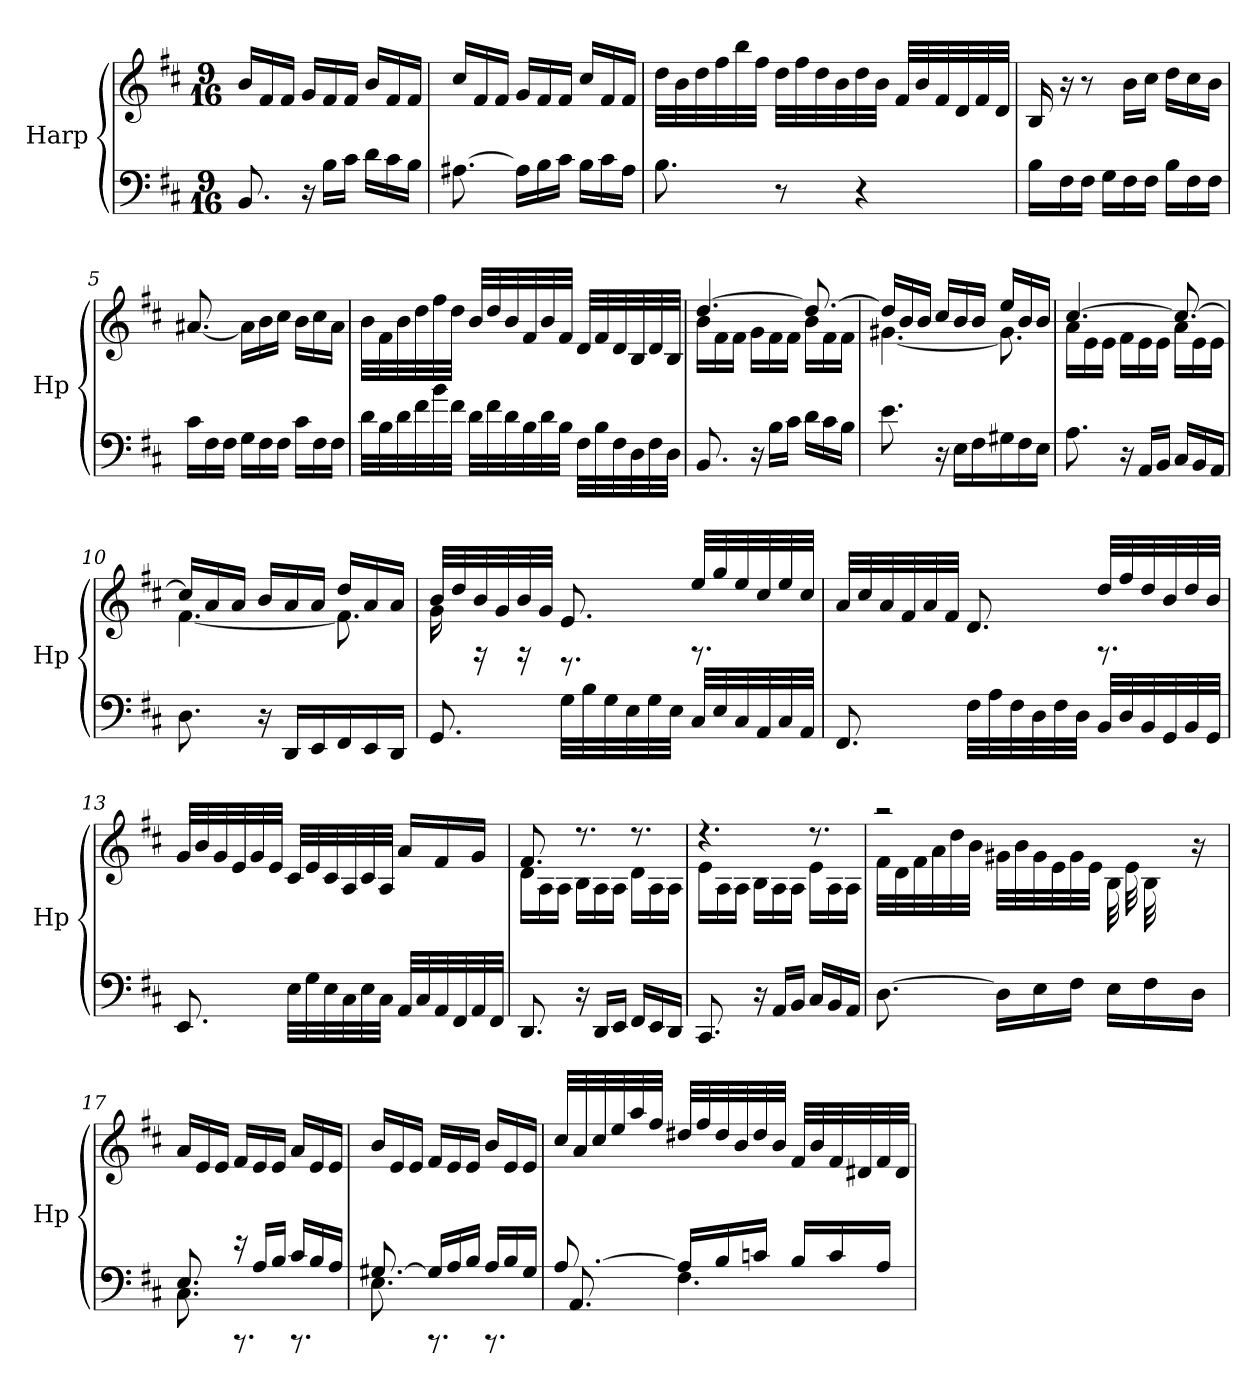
**kern	**kern
*part1	*part1
*staff2	*staff1
*I"Harp	*
*I'Hp	*
*clefF4	*clefG2
*k[f#c#]	*k[f#c#]
*M9/16	*M9/16
*MM72	*MM72
=1	=1
8.BB/	16b/LL
.	16f#/
.	16f#/JJ
16r	16g/LL
16B\LL	16f#/
16c#\JJ	16f#/JJ
16d\LL	16b/LL
16c#\	16f#/
16B\JJ	16f#/JJ
=2	=2
[8.A#X\	16cc#/LL
.	16f#/
.	16f#/JJ
16A#\LL]	16g/LL
16B\	16f#/
16c#\JJ	16f#/JJ
16B\LL	16cc#/LL
16c#\	16f#/
16A#\JJ	16f#/JJ
=3	=3
8.B\	32dd\LLL
.	32b\
.	32dd\
.	32ff#\
.	32bb\
.	32ff#\JJJ
8r	32dd\LLL
.	32ff#\
.	32dd\
.	32b\
4r	32dd\
.	32b\JJJ
.	32f#/LLL
.	32b/
.	32f#/
.	32d/
.	32f#/
.	32d/JJJ
!!LO:LB:g=z
=4	=4
16B\LL	16B/
16F#\	16r
16F#\JJ	8r
16G\LL	.
16F#\	16b\LL
16F#\JJ	16cc#\JJ
16B\LL	16dd\LL
16F#\	16cc#\
16F#\JJ	16b\JJ
=5	=5
16c#\LL	[8.a#X/
16F#\	.
16F#\JJ	.
16G\LL	16a#\LL]
16F#\	16b\
16F#\JJ	16cc#\JJ
16c#\LL	16b\LL
16F#\	16cc#\
16F#\JJ	16a#\JJ
=6	=6
32d\LLL	32b\LLL
32B\	32f#\
32d\	32b\
32f#\	32dd\
32b\	32ff#\
32f#\JJJ	32dd\JJJ
32d\LLL	32b/LLL
32f#\	32dd/
32d\	32b/
32B\	32f#/
32d\	32b/
32B\JJJ	32f#/JJJ
32F#\LLL	32d/LLL
32B\	32f#/
32F#\	32d/
32D\	32B/
32F#\	32d/
32D\JJJ	32B/JJJ
!!LO:LB:g=z
=7	=7
*	*^
8.BB/	[4.dd/	16b\LL
.	.	16f#\
.	.	16f#\JJ
16r	.	16g\LL
16B\LL	.	16f#\
16c#\JJ	.	16f#\JJ
16d\LL	8.dd/_	16b\LL
16c#\	.	16f#\
16B\JJ	.	16f#\JJ
=8	=8	=8
8.e\	16dd/LL]	[4.g#X\
.	16b/	.
.	16b/JJ	.
16r	16cc#/LL	.
16E\LL	16b/	.
16F#\	16b/JJ	.
16G#X\	16ee/LL	8.g#\]
16F#\	16b/	.
16E\JJ	16b/JJ	.
=9	=9	=9
8.A\	[4.cc#/	16a\LL
.	.	16e\
.	.	16e\JJ
16r	.	16f#\LL
16AA/LL	.	16e\
16BB/JJ	.	16e\JJ
16C#/LL	8.cc#/_	16a\LL
16BB/	.	16e\
16AA/JJ	.	16e\JJ
=10	=10	=10
8.D\	16cc#/LL]	[4.f#\
.	16a/	.
.	16a/JJ	.
16r	16b/LL	.
16DD/LL	16a/	.
16EE/	16a/JJ	.
16FF#/	16dd/LL	8.f#\]
16EE/	16a/	.
16DD/JJ	16a/JJ	.
!!LO:LB:g=z	!!
=11	=11	=11
8.GG/	32b/LLL	16g\
.	32dd/	.
.	32b/	16rF
.	32g/	.
.	32b/	16rF
.	32g/JJJ	.
32G\LLL	8.e/	8.rD
32B\	.	.
32G\	.	.
32E\	.	.
32G\	.	.
32E\JJJ	.	.
32C#/LLL	32ee/LLL	8.rF
32E/	32gg/	.
32C#/	32ee/	.
32AA/	32cc#/	.
32C#/	32ee/	.
32AA/JJJ	32cc#/JJJ	.
=12	=12	=12
8.FF#/	32a/LLL	4.ryy
.	32cc#/	.
.	32a/	.
.	32f#/	.
.	32a/	.
.	32f#/JJJ	.
32F#\LLL	8.d/	.
32A\	.	.
32F#\	.	.
32D\	.	.
32F#\	.	.
32D\JJJ	.	.
32BB/LLL	32dd/LLL	8.rF
32D/	32ff#/	.
32BB/	32dd/	.
32GG/	32b/	.
32BB/	32dd/	.
32GG/JJJ	32b/JJJ	.
*	*v	*v
!!LO:LB:g=z
=13	=13
8.EE/	32g/LLL
.	32b/
.	32g/
.	32e/
.	32g/
.	32e/JJJ
32E\LLL	32c#/LLL
32G\	32e/
32E\	32c#/
32C#\	32A/
32E\	32c#/
32C#\JJJ	32A/JJJ
32AA/LLL	16a/LL
32C#/	.
32AA/	16f#/
32FF#/	.
32AA/	16g/JJ
32FF#/JJJ	.
=14	=14
*	*^
8.DD/	8.f#/	16d\LL
.	.	16A\
.	.	16A\JJ
16r	8.r	16B\LL
16DD/LL	.	16A\
16EE/JJ	.	16A\JJ
16FF#/LL	8.r	16d\LL
16EE/	.	16A\
16DD/JJ	.	16A\JJ
=15	=15	=15
8.CC#/	4.r	16e\LL
.	.	16A\
.	.	16A\JJ
16r	.	16B\LL
16AA/LL	.	16A\
16BB/JJ	.	16A\JJ
16C#/LL	8.r	16e\LL
16BB/	.	16A\
16AA/JJ	.	16A\JJ
!!LO:PB:g=z	!!
=16	=16	=16
*^	*	*
4...ryy	[8.D\	2r	32f#\LLL
.	.	.	32d\
.	.	.	32f#\
.	.	.	32a\
.	.	.	32dd\
.	.	.	32b\JJJ
.	16D\LL]	.	32g#X\LLL
.	.	.	32b\
.	16E\	.	32g#\
.	.	.	32e\
.	16F#\JJ	.	32g#\
.	.	.	32e\JJJ
.	16E\LL	.	32B\LLL
.	.	.	32e\
.	16F#\	.	32B\
32G#X/	.	.	16.ryy
32B/	16D\JJ	16r	.
32G#/JJJ	.	.	.
=17	=17	=17	=17
8.E/	8.C#\	16a/LL	8.ryy
.	.	16e/	.
.	.	16e/JJ	.
16ryy	8.rAAA	16f#/LL	16rEE
16A/LL	.	16e/	4ryy
16B/JJ	.	16e/JJ	.
16c#/LL	8.rAAA	16a/LL	.
16B/	.	16e/	.
16A/JJ	.	16e/JJ	16ryy
*	*	*v	*v
=18	=18	=18
[8.G#X/	8.E\	16b/LL
.	.	16e/
.	.	16e/JJ
16G#/LL]	8.rAAA	16f#/LL
16A/	.	16e/
16B/JJ	.	16e/JJ
16A/LL	8.rAAA	16b/LL
16B/	.	16e/
16G#/JJ	.	16e/JJ
!!LO:LB:g=z
=19	=19	=19
[8.A/	8.AA/	32cc#/LLL
.	.	32a/
.	.	32cc#/
.	.	32ee/
.	.	32aa/
.	.	32ff#/JJJ
16A/LL]	4.F#\	32dd#X/LLL
.	.	32ff#/
16B/	.	32dd#/
.	.	32b/
16cn/JJ	.	32dd#/
.	.	32b/JJJ
16B/LL	.	32f#/LLL
.	.	32b/
16c/	.	32f#/
.	.	32d#X/
16A/JJ	.	32f#/
.	.	32d#/JJJ
*v	*v	*
=	=
*-	*-
